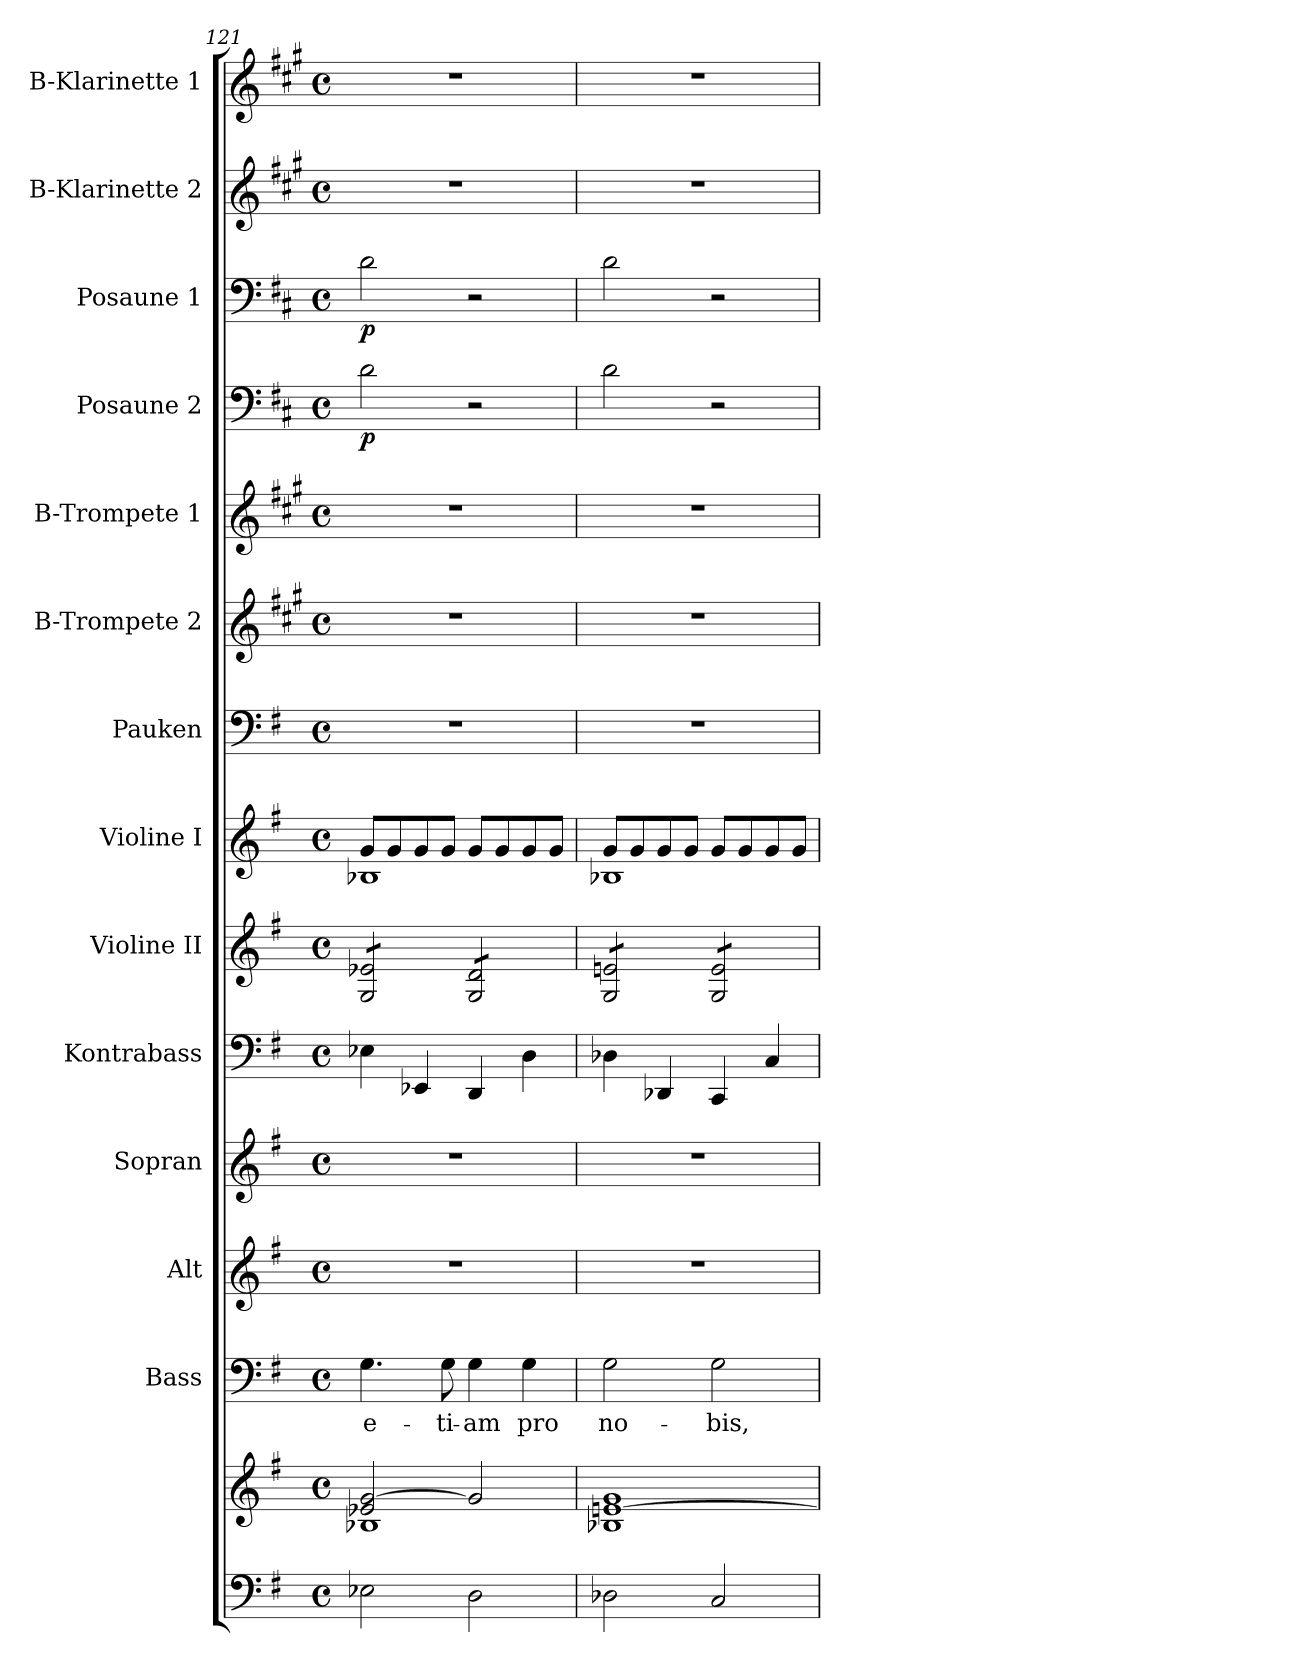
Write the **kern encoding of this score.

**kern	**kern	**kern	**text	**kern	**kern	**kern	**kern	**kern	**kern	**kern	**kern	**kern	**dynam	**kern	**dynam	**kern	**kern
*part14	*part14	*part13	*part13	*part12	*part11	*part10	*part9	*part8	*part7	*part6	*part5	*part4	*part4	*part3	*part3	*part2	*part1
*staff15	*staff14	*staff13	*staff13	*staff12	*staff11	*staff10	*staff9	*staff8	*staff7	*staff6	*staff5	*staff4	*staff4	*staff3	*staff3	*staff2	*staff1
*	*	*I"Bass	*	*I"Alt	*I"Sopran	*I"Kontrabass	*I"Violine II	*I"Violine I	*I"Pauken	*I"B-Trompete 2	*I"B-Trompete 1	*I"Posaune 2	*	*I"Posaune 1	*	*I"B-Klarinette 2	*I"B-Klarinette 1
*	*	*I'B.	*	*I'A.	*I'S.	*I'Kb.	*I'Vl. II	*I'Vl. I	*I'Pk.	*I'B Trp. 2	*I'B Trp. 1	*I'Pos. 2	*	*I'Pos. 1	*	*I'B Kl. 2	*I'B Kl. 1
*clefF4	*clefG2	*clefF4	*	*clefG2	*clefG2	*clefF4	*clefG2	*clefG2	*clefF4	*clefG2	*clefG2	*clefF4	*	*clefF4	*	*clefG2	*clefG2
*	*	*	*	*	*	*ITrd7c12	*	*	*	*ITrd1c2	*ITrd1c2	*ITrd4c7	*	*ITrd4c7	*	*ITrd1c2	*ITrd1c2
*k[f#]	*k[f#]	*k[f#]	*	*k[f#]	*k[f#]	*k[f#]	*k[f#]	*k[f#]	*k[f#]	*k[f#]	*k[f#]	*k[f#]	*	*k[f#]	*	*k[f#]	*k[f#]
*G:	*G:	*G:	*	*G:	*G:	*G:	*G:	*G:	*G:	*G:	*G:	*G:	*	*G:	*	*G:	*G:
*M4/4	*M4/4	*M4/4	*	*M4/4	*M4/4	*M4/4	*M4/4	*M4/4	*M4/4	*M4/4	*M4/4	*M4/4	*	*M4/4	*	*M4/4	*M4/4
*met(c)	*met(c)	*met(c)	*	*met(c)	*met(c)	*met(c)	*met(c)	*met(c)	*met(c)	*met(c)	*met(c)	*met(c)	*	*met(c)	*	*met(c)	*met(c)
=121	=121	=121	=121	=121	=121	=121	=121	=121	=121	=121	=121	=121	=121	=121	=121	=121	=121
*	*^	*	*	*	*	*	*	*	*	*	*	*	*	*	*	*	*
!	!	!	!	!LO:LY:b	!	!	!	!	!	!	!	!	!	!LO:DY:b	!	!LO:DY:b	!	!
*	*	*	*	*	*	*	*	*	*^	*	*	*	*	*	*	*	*	*
*	*	*	*	*	*	*	*	*tremolo	*	*	*	*	*	*	*	*	*	*	*
2E-X\	2e-X/ [>2g/	1B-X	4.G\	e-	1r	1r	4EE-X\	8G/ 8e-X/L	8g/L	1B-X	1r	1r	1r	2G\	p	2G\	p	1r	1r
.	.	.	.	.	.	.	.	8G/ 8e-X/	8g/	.	.	.	.	.	.	.	.	.	.
.	.	.	.	.	.	.	4EEE-X/	8G/ 8e-X/	8g/	.	.	.	.	.	.	.	.	.	.
!	!	!	!	!LO:LY:b	!	!	!	!	!	!	!	!	!	!	!	!	!	!	!
.	.	.	8G\	-ti-	.	.	.	8G/ 8e-X/J	8g/J	.	.	.	.	.	.	.	.	.	.
!	!	!	!	!LO:LY:b	!	!	!	!	!	!	!	!	!	!	!	!	!	!	!
2D\	2g/]	.	4G\	-am	.	.	4DDD/	8G/ 8d/L	8g/L	.	.	.	.	2r	.	2r	.	.	.
.	.	.	.	.	.	.	.	8G/ 8d/	8g/	.	.	.	.	.	.	.	.	.	.
!	!	!	!	!LO:LY:b	!	!	!	!	!	!	!	!	!	!	!	!	!	!	!
.	.	.	4G\	pro	.	.	4DD\	8G/ 8d/	8g/	.	.	.	.	.	.	.	.	.	.
.	.	.	.	.	.	.	.	8G/ 8d/J	8g/J	.	.	.	.	.	.	.	.	.	.
=122	=122	=122	=122	=122	=122	=122	=122	=122	=122	=122	=122	=122	=122	=122	=122	=122	=122	=122	=122
!	!	!	!	!LO:LY:b	!	!	!	!	!	!	!	!	!	!	!	!	!	!	!
2D-X\	[>1en 1g	1B-X	2G\	no-	1r	1r	4DD-X\	8G/ 8en/L	8g/L	1B-X	1r	1r	1r	2G\	.	2G\	.	1r	1r
.	.	.	.	.	.	.	.	8G/ 8en/	8g/	.	.	.	.	.	.	.	.	.	.
.	.	.	.	.	.	.	4DDD-X/	8G/ 8en/	8g/	.	.	.	.	.	.	.	.	.	.
.	.	.	.	.	.	.	.	8G/ 8en/J	8g/J	.	.	.	.	.	.	.	.	.	.
!	!	!	!	!LO:LY:b	!	!	!	!	!	!	!	!	!	!	!	!	!	!	!
2C/	.	.	2G\	-bis,	.	.	4CCC/	8G/ 8e/L	8g/L	.	.	.	.	2r	.	2r	.	.	.
.	.	.	.	.	.	.	.	8G/ 8e/	8g/	.	.	.	.	.	.	.	.	.	.
.	.	.	.	.	.	.	4CC/	8G/ 8e/	8g/	.	.	.	.	.	.	.	.	.	.
.	.	.	.	.	.	.	.	8G/ 8e/J	8g/J	.	.	.	.	.	.	.	.	.	.
*	*	*	*	*	*	*	*	*Xtremolo	*	*	*	*	*	*	*	*	*	*	*
*	*v	*v	*	*	*	*	*	*	*v	*v	*	*	*	*	*	*	*	*	*
=	=	=	=	=	=	=	=	=	=	=	=	=	=	=	=	=	=
*-	*-	*-	*-	*-	*-	*-	*-	*-	*-	*-	*-	*-	*-	*-	*-	*-	*-
